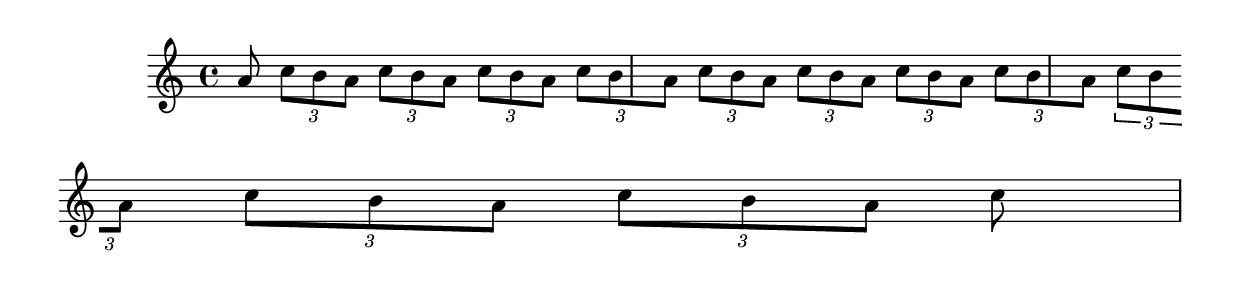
%% Do not edit this file; it is auto-generated from LSR http://lsr.dsi.unimi.it
%% This file is in the public domain.
\version "2.11.62"

\header {
  lsrtags = "rhythms"

 doctitlees = "Permitir saltos de línea dentro de grupos especiales con barra"
 texidoces = "
Este ejemplo artificial muestra cómo se pueden permitir tanto los
saltos de línea manuales como los automáticos dentro de un grupo de
valoración especial unido por una barra.  Observe que estos grupos
sincopados se deben barrar manualmente.

"

  texidocde = "
Dieses künstliche Beispiel zeigt, wie sowohl automatische als auch
manuelle Zeilenumbrüche innerhalb einer N-tole mit Balken erlaubt
werden können.  Diese unregelmäßige Bebalkung muss allerdings manuell
gesetzt werden.

"
  doctitlede = "Zeilenumbrüche bei N-tolen mit Balken erlauben"

  texidoc = "
This artificial example shows how both manual and automatic line breaks
may be permitted to within a beamed tuplet. Note that such off-beat
tuplets have to be beamed manually.

"
  doctitle = "Permitting line breaks within beamed tuplets"
} % begin verbatim

\layout {
  \context {
    \Voice
    % Permit line breaks within tuplets
    \remove "Forbid_line_break_engraver"
    % Allow beams to be broken at line breaks
    \override Beam #'breakable = ##t
  }
}
\relative c'' {
  a8
  \repeat unfold 8 { \times 2/3 { c[ b a] } }
  % Insert a manual line break within a tuplet
  \times 2/3 { c[ b \bar "" \break a] }
  \repeat unfold 2 { \times 2/3 { c[ b a] } }
  c8
}
